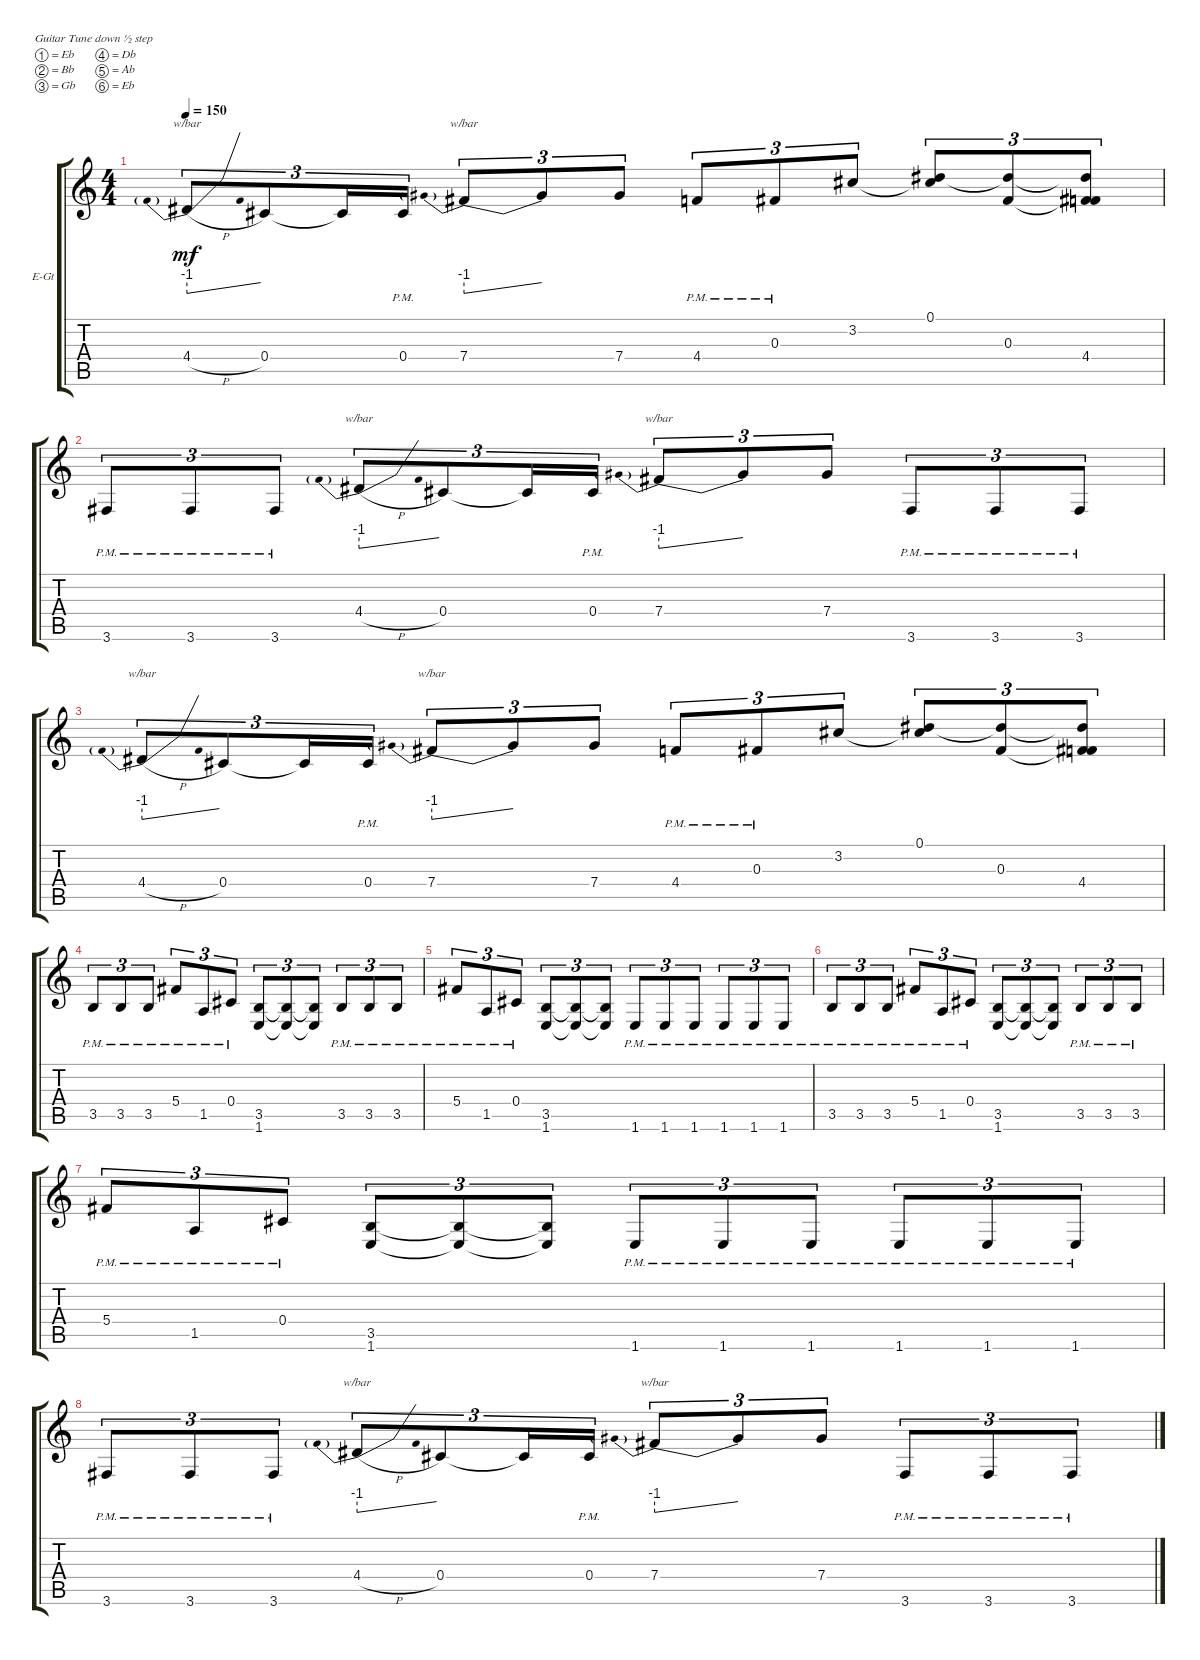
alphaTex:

\bracketExtendMode groupsimilarinstruments
\firstSystemTrackNameOrientation horizontal
\otherSystemsTrackNameOrientation horizontal
\track ("right" "E-Gt") {instrument distortionguitar}
\staff {score tabs}
\tuning (Eb4 Bb3 Gb3 Db3 Ab2 Eb2)
\ts (4 4)
\tempo 150
\clef g2
\ks c
4.4{h}.8{tu (3 2) tbe (predivedive default 0 -4 30 0) dy mf} 0.4.8{tu (3 2)} 0.4{t}.16{tu (3 2)} 0.4{pm}.16{tu (3 2)} 7.4.8{tu (3 2) tbe (predivedive default 0 -4 30 0)} 7.4{t}.8{tu (3 2)} 7.4.8{tu (3 2)} 4.4{pm}.8{tu (3 2)} 0.3{pm}.8{tu (3 2)} 3.2.8{tu (3 2)} (0.1 3.2{t}).8{tu (3 2)} (0.3 0.1{t}).8{tu (3 2)} (4.4 0.3{t} 0.1{t}).8{tu (3 2)} |
3.6{pm}.8{tu (3 2)} 3.6{pm}.8{tu (3 2)} 3.6{pm}.8{tu (3 2)} 4.4{h}.8{tu (3 2) tbe (predivedive default 0 -4 30 0)} 0.4.8{tu (3 2)} 0.4{t}.16{tu (3 2)} 0.4{pm}.16{tu (3 2)} 7.4.8{tu (3 2) tbe (predivedive default 0 -4 30 0)} 7.4{t}.8{tu (3 2)} 7.4.8{tu (3 2)} 3.6{pm}.8{tu (3 2)} 3.6{pm}.8{tu (3 2)} 3.6{pm}.8{tu (3 2)} |
4.4{h}.8{tu (3 2) tbe (predivedive default 0 -4 30 0)} 0.4.8{tu (3 2)} 0.4{t}.16{tu (3 2)} 0.4{pm}.16{tu (3 2)} 7.4.8{tu (3 2) tbe (predivedive default 0 -4 30 0)} 7.4{t}.8{tu (3 2)} 7.4.8{tu (3 2)} 4.4{pm}.8{tu (3 2)} 0.3{pm}.8{tu (3 2)} 3.2.8{tu (3 2)} (0.1 3.2{t}).8{tu (3 2)} (0.3 0.1{t}).8{tu (3 2)} (4.4 0.3{t} 0.1{t}).8{tu (3 2)} |
3.5{pm}.8{tu (3 2)} 3.5{pm}.8{tu (3 2)} 3.5{pm}.8{tu (3 2)} 5.4{pm}.8{tu (3 2)} 1.5{pm}.8{tu (3 2)} 0.4{pm}.8{tu (3 2)} (1.6 3.5).8{tu (3 2)} (1.6{t} 3.5{t}).8{tu (3 2)} (1.6{t} 3.5{t}).8{tu (3 2)} 3.5{pm}.8{tu (3 2)} 3.5{pm}.8{tu (3 2)} 3.5{pm}.8{tu (3 2)} |
5.4{pm}.8{tu (3 2)} 1.5{pm}.8{tu (3 2)} 0.4{pm}.8{tu (3 2)} (1.6 3.5).8{tu (3 2)} (3.5{t} 1.6{t}).8{tu (3 2)} (3.5{t} 1.6{t}).8{tu (3 2)} 1.6{pm}.8{tu (3 2)} 1.6{pm}.8{tu (3 2)} 1.6{pm}.8{tu (3 2)} 1.6{pm}.8{tu (3 2)} 1.6{pm}.8{tu (3 2)} 1.6{pm}.8{tu (3 2)} |
3.5{pm}.8{tu (3 2)} 3.5{pm}.8{tu (3 2)} 3.5{pm}.8{tu (3 2)} 5.4{pm}.8{tu (3 2)} 1.5{pm}.8{tu (3 2)} 0.4{pm}.8{tu (3 2)} (1.6 3.5).8{tu (3 2)} (1.6{t} 3.5{t}).8{tu (3 2)} (1.6{t} 3.5{t}).8{tu (3 2)} 3.5{pm}.8{tu (3 2)} 3.5{pm}.8{tu (3 2)} 3.5{pm}.8{tu (3 2)} |
5.4{pm}.8{tu (3 2)} 1.5{pm}.8{tu (3 2)} 0.4{pm}.8{tu (3 2)} (1.6 3.5).8{tu (3 2)} (3.5{t} 1.6{t}).8{tu (3 2)} (3.5{t} 1.6{t}).8{tu (3 2)} 1.6{pm}.8{tu (3 2)} 1.6{pm}.8{tu (3 2)} 1.6{pm}.8{tu (3 2)} 1.6{pm}.8{tu (3 2)} 1.6{pm}.8{tu (3 2)} 1.6{pm}.8{tu (3 2)} |
3.6{pm}.8{tu (3 2)} 3.6{pm}.8{tu (3 2)} 3.6{pm}.8{tu (3 2)} 4.4{h}.8{tu (3 2) tbe (predivedive default 0 -4 30 0)} 0.4.8{tu (3 2)} 0.4{t}.16{tu (3 2)} 0.4{pm}.16{tu (3 2)} 7.4.8{tu (3 2) tbe (predivedive default 0 -4 30 0)} 7.4{t}.8{tu (3 2)} 7.4.8{tu (3 2)} 3.6{pm}.8{tu (3 2)} 3.6{pm}.8{tu (3 2)} 3.6{pm}.8{tu (3 2)}
